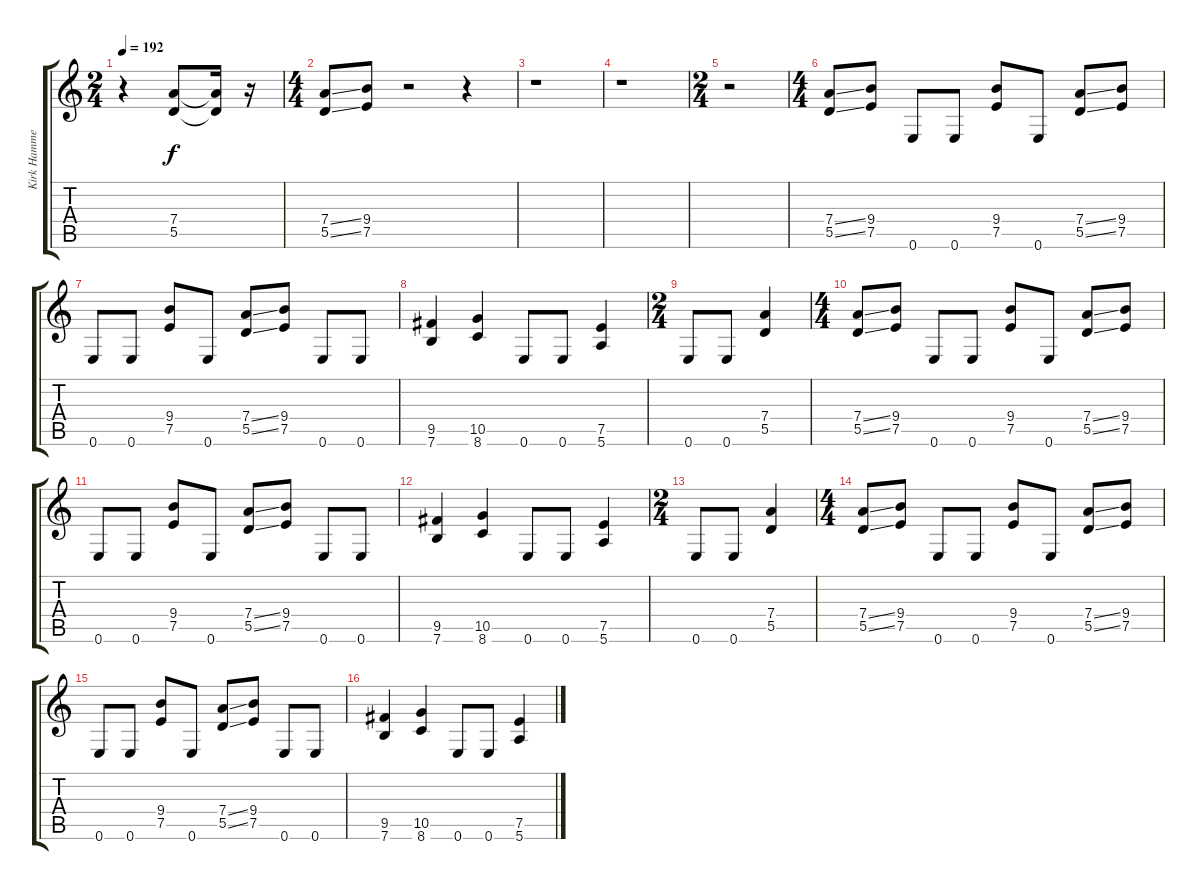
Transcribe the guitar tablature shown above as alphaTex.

\track ("Kirk Hammet" "Kirk Hamme") {instrument distortionguitar}
\staff {score tabs}
\tuning (E4 B3 G3 D3 A2 E2) {hide}
\ts (2 4)
\tempo 192
\clef g2
\ks c
r.4{dy f instrument distortionguitar} (7.4 5.5).8 (7.4{t} 5.5{t}).16 r.16 |
\ts (4 4)
(7.4{ss} 5.5{ss}).8 (9.4 7.5).8 r.2 r.4 |
r.1 |
r.1 |
\ts (2 4)
r.2 |
\ts (4 4)
(7.4{ss} 5.5{ss}).8 (9.4 7.5).8 0.6.8 0.6.8 (9.4 7.5).8 0.6.8 (7.4{ss} 5.5{ss}).8 (9.4 7.5).8 |
0.6.8 0.6.8 (9.4 7.5).8 0.6.8 (7.4{ss} 5.5{ss}).8 (9.4 7.5).8 0.6.8 0.6.8 |
(9.5 7.6).4 (10.5 8.6).4 0.6.8 0.6.8 (7.5 5.6).4 |
\ts (2 4)
0.6.8 0.6.8 (7.4 5.5).4 |
\ts (4 4)
(7.4{ss} 5.5{ss}).8 (9.4 7.5).8 0.6.8 0.6.8 (9.4 7.5).8 0.6.8 (7.4{ss} 5.5{ss}).8 (9.4 7.5).8 |
0.6.8 0.6.8 (9.4 7.5).8 0.6.8 (7.4{ss} 5.5{ss}).8 (9.4 7.5).8 0.6.8 0.6.8 |
(9.5 7.6).4 (10.5 8.6).4 0.6.8 0.6.8 (7.5 5.6).4 |
\ts (2 4)
0.6.8 0.6.8 (7.4 5.5).4 |
\ts (4 4)
(7.4{ss} 5.5{ss}).8 (9.4 7.5).8 0.6.8 0.6.8 (9.4 7.5).8 0.6.8 (7.4{ss} 5.5{ss}).8 (9.4 7.5).8 |
0.6.8 0.6.8 (9.4 7.5).8 0.6.8 (7.4{ss} 5.5{ss}).8 (9.4 7.5).8 0.6.8 0.6.8 |
(9.5 7.6).4 (10.5 8.6).4 0.6.8 0.6.8 (7.5 5.6).4
